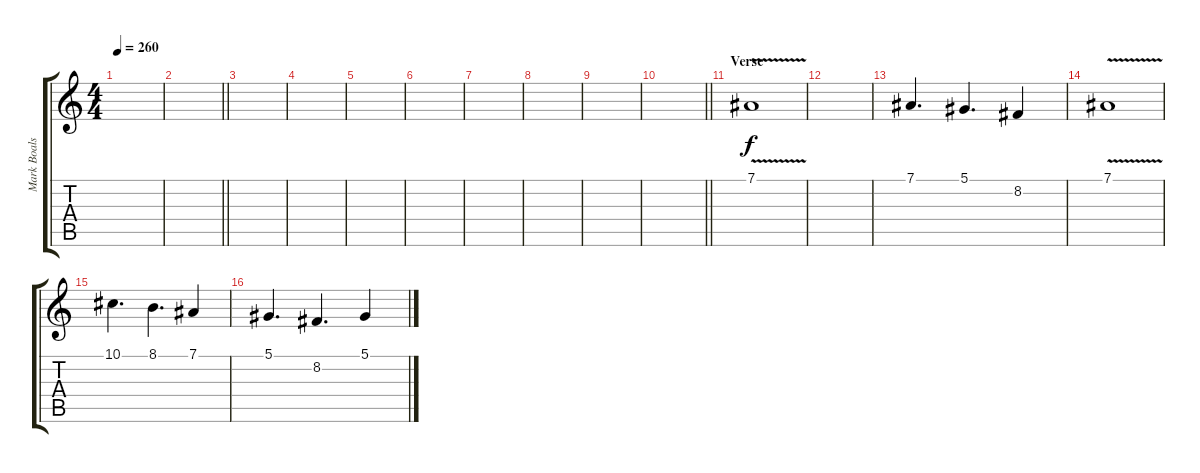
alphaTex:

\track ("Mark Boals" "Mark Boals") {instrument lead2sawtooth}
\staff {score tabs}
\tuning (Eb4 Bb3 Gb3 Db3 Ab2 Eb2) {hide}
\ts (4 4)
\tempo 260
\clef g2
\ks c
|
\barLineRight lightlight
|
|
|
|
|
|
|
|
\barLineRight lightlight
|
\section ("" "Verse")
7.1{v}.1 |
|
7.1.4{d} 5.1.4{d} 8.2.4 |
7.1{v}.1 |
10.1.4{d} 8.1.4{d} 7.1.4 |
5.1.4{d} 8.2.4{d} 5.1.4
